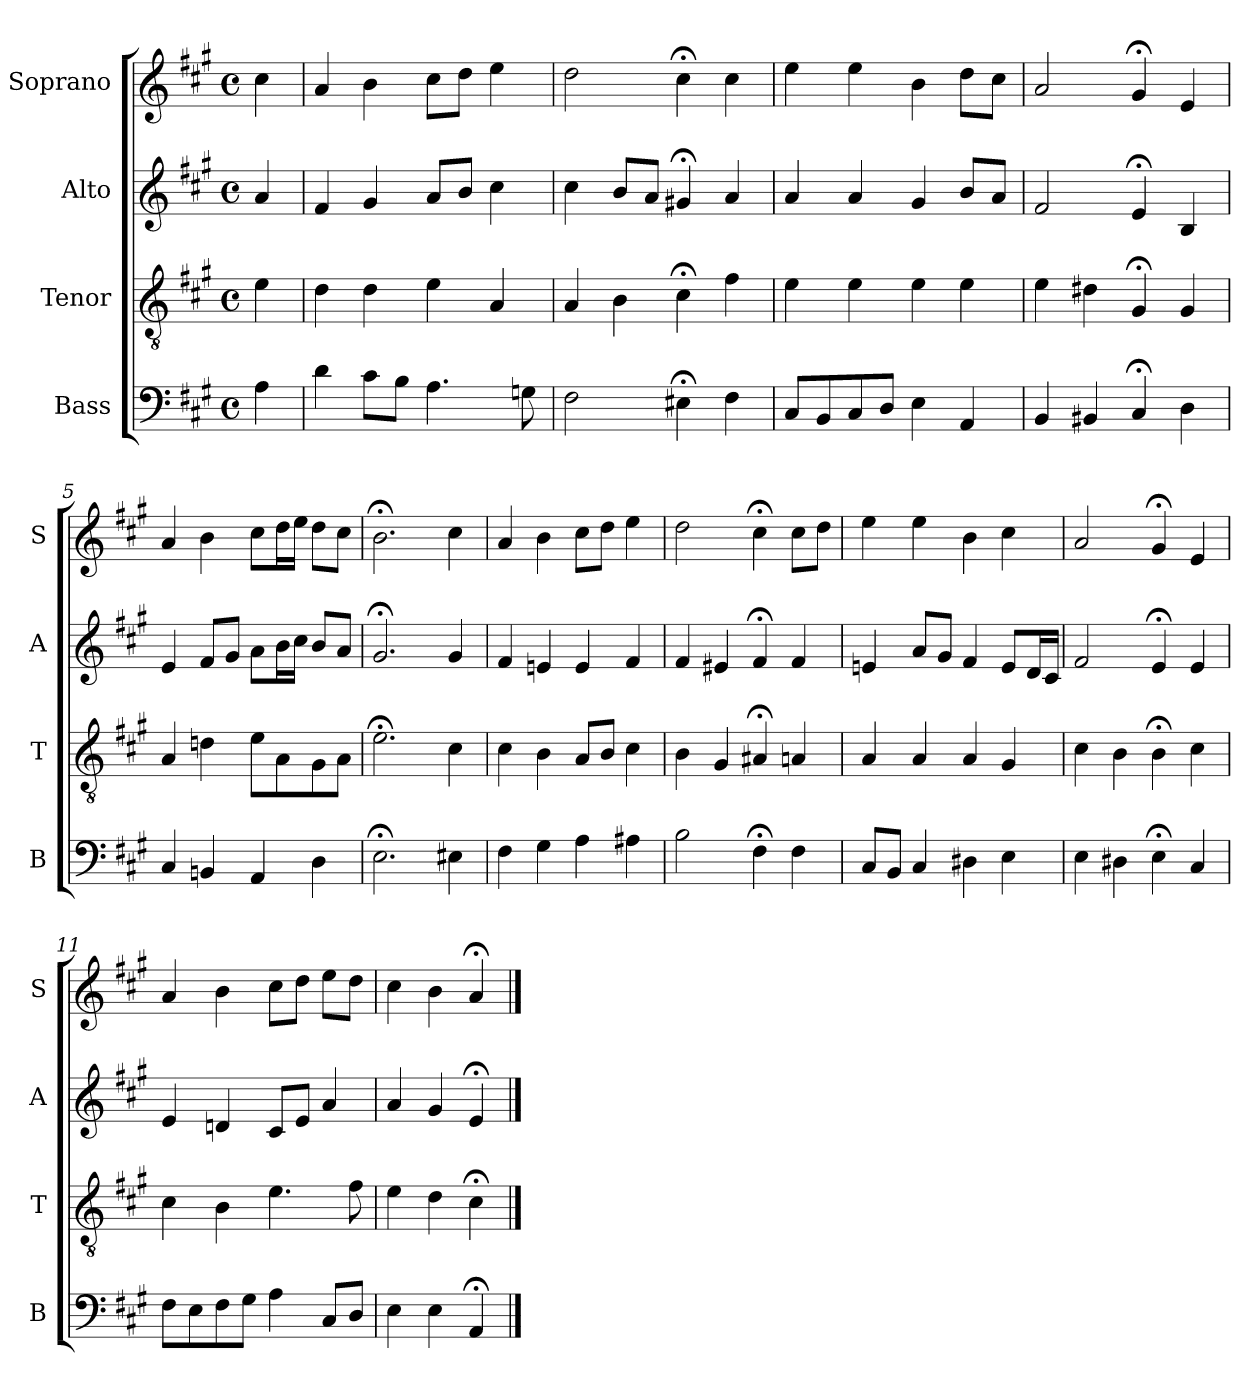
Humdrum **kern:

**kern	**kern	**kern	**kern
*part4	*part3	*part2	*part1
*staff4	*staff3	*staff2	*staff1
*I"Bass	*I"Tenor	*I"Alto	*I"Soprano
*I'B	*I'T	*I'A	*I'S
*clefF4	*clefGv2	*clefG2	*clefG2
*k[f#c#g#]	*k[f#c#g#]	*k[f#c#g#]	*k[f#c#g#]
*A:	*A:	*A:	*A:
*M4/4	*M4/4	*M4/4	*M4/4
*met(c)	*met(c)	*met(c)	*met(c)
*MM100	*MM100	*MM100	*MM100
=	=	=	=
4A	4e	4a	4cc#
=1	=1	=1	=1
4d	4d	4f#	4a
8c#L	4d	4g#	4b
8BJ	.	.	.
4.A	4e	8aL	8cc#L
.	.	8bJ	8ddJ
.	4A	4cc#	4ee
8Gn	.	.	.
=2	=2	=2	=2
2F#	4A	4cc#	2dd
.	4B	8bL	.
.	.	8aJ	.
4E#X;<	4c#;<	4g#X;<	4cc#;<
4F#	4f#	4a	4cc#
=3	=3	=3	=3
8C#L	4e	4a	4ee
8BB	.	.	.
8C#	4e	4a	4ee
8DJ	.	.	.
4E	4e	4g#	4b
4AA	4e	8bL	8ddL
.	.	8aJ	8cc#J
=4	=4	=4	=4
4BB	4e	2f#	2a
4BB#X	4d#X	.	.
4C#;<	4G#;<	4e;<	4g#;<
4D	4G#	4B	4e
=5	=5	=5	=5
4C#	4A	4e	4a
4BBn	4dn	8f#L	4b
.	.	8g#J	.
4AA	8eL	8aL	8cc#L
.	8A	16bL	16ddL
.	.	16cc#JJ	16eeJJ
4Di	8G#i	8biL	8ddiL
.	8AJ	8aJ	8cc#J
=6	=6	=6	=6
2.E;<	2.e;<	2.g#;<	2.b;<
4E#X	4c#	4g#	4cc#
=7	=7	=7	=7
4F#	4c#	4f#	4a
4G#	4B	4en	4b
4A	8AL	4e	8cc#L
.	8BJ	.	8ddJ
4A#X	4c#	4f#	4ee
=8	=8	=8	=8
2B	4B	4f#	2dd
.	4G#	4e#X	.
4F#;<	4A#X;<	4f#;<	4cc#;<
4F#	4An	4f#	8cc#L
.	.	.	8ddJ
=9	=9	=9	=9
8C#L	4A	4en	4ee
8BBJ	.	.	.
4C#	4A	8aL	4ee
.	.	8g#J	.
4D#X	4A	4f#	4b
4E	4G#	8eL	4cc#
.	.	16dL	.
.	.	16c#JJ	.
=10	=10	=10	=10
4E	4c#	2f#	2a
4D#X	4B	.	.
4E;<	4B;<	4e;<	4g#;<
4C#	4c#	4e	4e
=11	=11	=11	=11
8F#L	4c#	4e	4a
8E	.	.	.
8F#	4B	4dn	4b
8G#J	.	.	.
4A	4.e	8c#L	8cc#L
.	.	8eJ	8ddJ
8C#L	.	4a	8eeL
8DJ	8f#	.	8ddJ
=12	=12	=12	=12
4E	4e	4a	4cc#
4E	4d	4g#	4b
4AA;<	4c#;<	4e;<	4a;<
==	==	==	==
*-	*-	*-	*-
